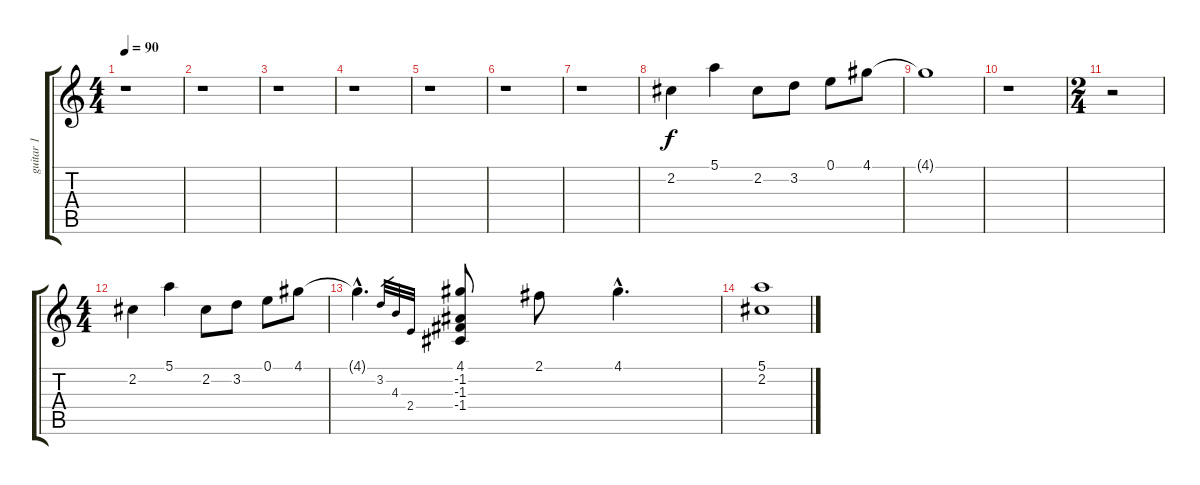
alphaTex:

\track ("guitar 1" "guitar 1") {instrument electricguitarclean}
\staff {score tabs}
\tuning (E4 B3 G3 D3 A2 E2) {hide}
\ts (4 4)
\tempo 90
\clef g2
\ks c
r.1{dy f} |
r.1 |
r.1 |
r.1 |
r.1 |
r.1 |
r.1 |
2.2.4 5.1.4 2.2.8 3.2.8 0.1.8 4.1.8 |
4.1{t}.1 |
r.1 |
\ts (2 4)
r.2 |
\ts (4 4)
2.2.4 5.1.4 2.2.8 3.2.8 0.1.8 4.1.8 |
4.1{hac t}.4{d} 3.2.32{gr} 4.3.32{gr} 2.4.32{gr} (4.1 -1.2 -1.3 -1.4).8 2.1.8 4.1{hac}.4{d} |
(5.1 2.2).1
